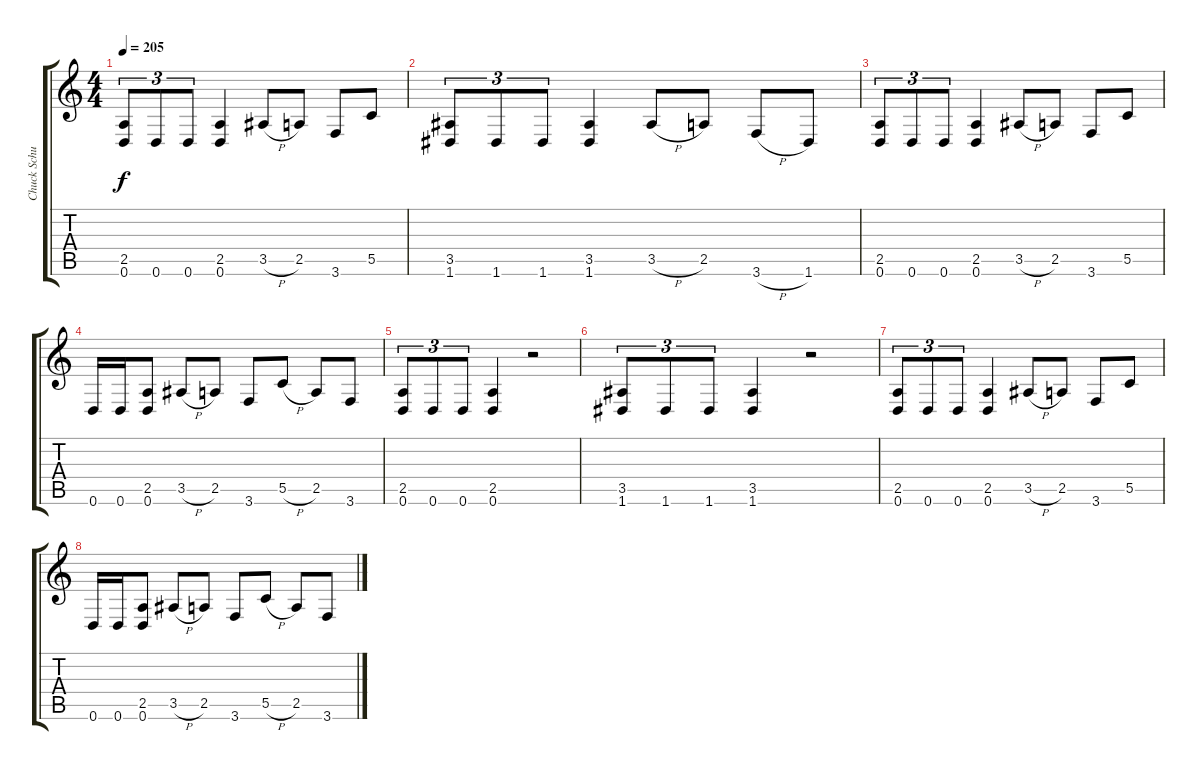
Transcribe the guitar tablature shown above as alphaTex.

\track ("Chuck Schuldiner" "Chuck Schu") {instrument electricguitarclean}
\staff {score tabs}
\tuning (D4 A3 F3 C3 G2 D2) {hide}
\ts (4 4)
\tempo 205
\clef g2
\ks c
(2.5 0.6).8{tu (3 2) dy f} 0.6.8{tu (3 2)} 0.6.8{tu (3 2)} (2.5 0.6).4 3.5{h}.8 2.5.8 3.6.8 5.5.8 |
(3.5 1.6).8{tu (3 2)} 1.6.8{tu (3 2)} 1.6.8{tu (3 2)} (3.5 1.6).4 3.5{h}.8 2.5.8 3.6{h}.8 1.6.8 |
(2.5 0.6).8{tu (3 2)} 0.6.8{tu (3 2)} 0.6.8{tu (3 2)} (2.5 0.6).4 3.5{h}.8 2.5.8 3.6.8 5.5.8 |
0.6.16 0.6.16 (2.5 0.6).8 3.5{h}.8 2.5.8 3.6.8 5.5{h}.8 2.5.8 3.6.8 |
(2.5 0.6).8{tu (3 2)} 0.6.8{tu (3 2)} 0.6.8{tu (3 2)} (2.5 0.6).4 r.2 |
(3.5 1.6).8{tu (3 2)} 1.6.8{tu (3 2)} 1.6.8{tu (3 2)} (3.5 1.6).4 r.2 |
(2.5 0.6).8{tu (3 2)} 0.6.8{tu (3 2)} 0.6.8{tu (3 2)} (2.5 0.6).4 3.5{h}.8 2.5.8 3.6.8 5.5.8 |
0.6.16 0.6.16 (2.5 0.6).8 3.5{h}.8 2.5.8 3.6.8 5.5{h}.8 2.5.8 3.6.8
